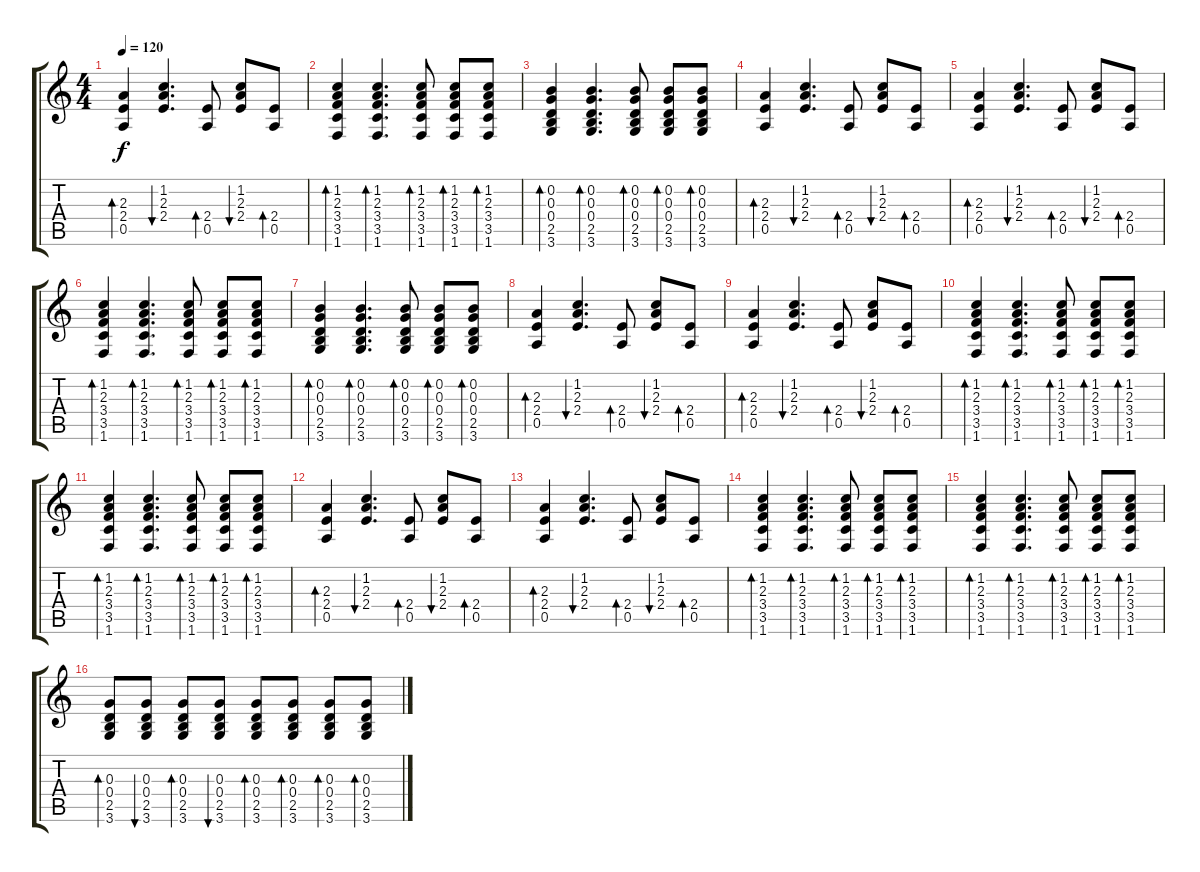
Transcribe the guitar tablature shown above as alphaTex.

\track "" {instrument acousticguitarnylon}
\staff {score tabs}
\tuning (E4 B3 G3 D3 A2 E2) {hide}
\ts (4 4)
\tempo 120
\clef g2
\ks c
(2.3 2.4 0.5).4{bd 60 dy f} (1.2 2.3 2.4).4{d bu 60} (2.4 0.5).8{bd 60} (1.2 2.3 2.4).8{bu 60} (2.4 0.5).8{bd 60} |
(1.2 2.3 3.4 3.5 1.6).4{bd 60} (1.2 2.3 3.4 3.5 1.6).4{d bd 60} (1.2 2.3 3.4 3.5 1.6).8{bd 60} (1.2 2.3 3.4 3.5 1.6).8{bd 60} (1.2 2.3 3.4 3.5 1.6).8{bd 60} |
(0.2 0.3 0.4 2.5 3.6).4{bd 60} (0.2 0.3 0.4 2.5 3.6).4{d bd 60} (0.2 0.3 0.4 2.5 3.6).8{bd 60} (0.2 0.3 0.4 2.5 3.6).8{bd 60} (0.2 0.3 0.4 2.5 3.6).8{bd 60} |
(2.3 2.4 0.5).4{bd 60} (1.2 2.3 2.4).4{d bu 60} (2.4 0.5).8{bd 60} (1.2 2.3 2.4).8{bu 60} (2.4 0.5).8{bd 60} |
(2.3 2.4 0.5).4{bd 60} (1.2 2.3 2.4).4{d bu 60} (2.4 0.5).8{bd 60} (1.2 2.3 2.4).8{bu 60} (2.4 0.5).8{bd 60} |
(1.2 2.3 3.4 3.5 1.6).4{bd 60} (1.2 2.3 3.4 3.5 1.6).4{d bd 60} (1.2 2.3 3.4 3.5 1.6).8{bd 60} (1.2 2.3 3.4 3.5 1.6).8{bd 60} (1.2 2.3 3.4 3.5 1.6).8{bd 60} |
(0.2 0.3 0.4 2.5 3.6).4{bd 60} (0.2 0.3 0.4 2.5 3.6).4{d bd 60} (0.2 0.3 0.4 2.5 3.6).8{bd 60} (0.2 0.3 0.4 2.5 3.6).8{bd 60} (0.2 0.3 0.4 2.5 3.6).8{bd 60} |
(2.3 2.4 0.5).4{bd 60} (1.2 2.3 2.4).4{d bu 60} (2.4 0.5).8{bd 60} (1.2 2.3 2.4).8{bu 60} (2.4 0.5).8{bd 60} |
(2.3 2.4 0.5).4{bd 60} (1.2 2.3 2.4).4{d bu 60} (2.4 0.5).8{bd 60} (1.2 2.3 2.4).8{bu 60} (2.4 0.5).8{bd 60} |
(1.2 2.3 3.4 3.5 1.6).4{bd 60} (1.2 2.3 3.4 3.5 1.6).4{d bd 60} (1.2 2.3 3.4 3.5 1.6).8{bd 60} (1.2 2.3 3.4 3.5 1.6).8{bd 60} (1.2 2.3 3.4 3.5 1.6).8{bd 60} |
(1.2 2.3 3.4 3.5 1.6).4{bd 60} (1.2 2.3 3.4 3.5 1.6).4{d bd 60} (1.2 2.3 3.4 3.5 1.6).8{bd 60} (1.2 2.3 3.4 3.5 1.6).8{bd 60} (1.2 2.3 3.4 3.5 1.6).8{bd 60} |
(2.3 2.4 0.5).4{bd 60} (1.2 2.3 2.4).4{d bu 60} (2.4 0.5).8{bd 60} (1.2 2.3 2.4).8{bu 60} (2.4 0.5).8{bd 60} |
(2.3 2.4 0.5).4{bd 60} (1.2 2.3 2.4).4{d bu 60} (2.4 0.5).8{bd 60} (1.2 2.3 2.4).8{bu 60} (2.4 0.5).8{bd 60} |
(1.2 2.3 3.4 3.5 1.6).4{bd 60} (1.2 2.3 3.4 3.5 1.6).4{d bd 60} (1.2 2.3 3.4 3.5 1.6).8{bd 60} (1.2 2.3 3.4 3.5 1.6).8{bd 60} (1.2 2.3 3.4 3.5 1.6).8{bd 60} |
(1.2 2.3 3.4 3.5 1.6).4{bd 60} (1.2 2.3 3.4 3.5 1.6).4{d bd 60} (1.2 2.3 3.4 3.5 1.6).8{bd 60} (1.2 2.3 3.4 3.5 1.6).8{bd 60} (1.2 2.3 3.4 3.5 1.6).8{bd 60} |
(0.3 0.4 2.5 3.6).8{bd 60} (0.3 0.4 2.5 3.6).8{bu 60} (0.3 0.4 2.5 3.6).8{bd 60} (0.3 0.4 2.5 3.6).8{bu 60} (0.3 0.4 2.5 3.6).8{bd 60} (0.3 0.4 2.5 3.6).8{bd 60} (0.3 0.4 2.5 3.6).8{bd 60} (0.3 0.4 2.5 3.6).8{bd 60}
